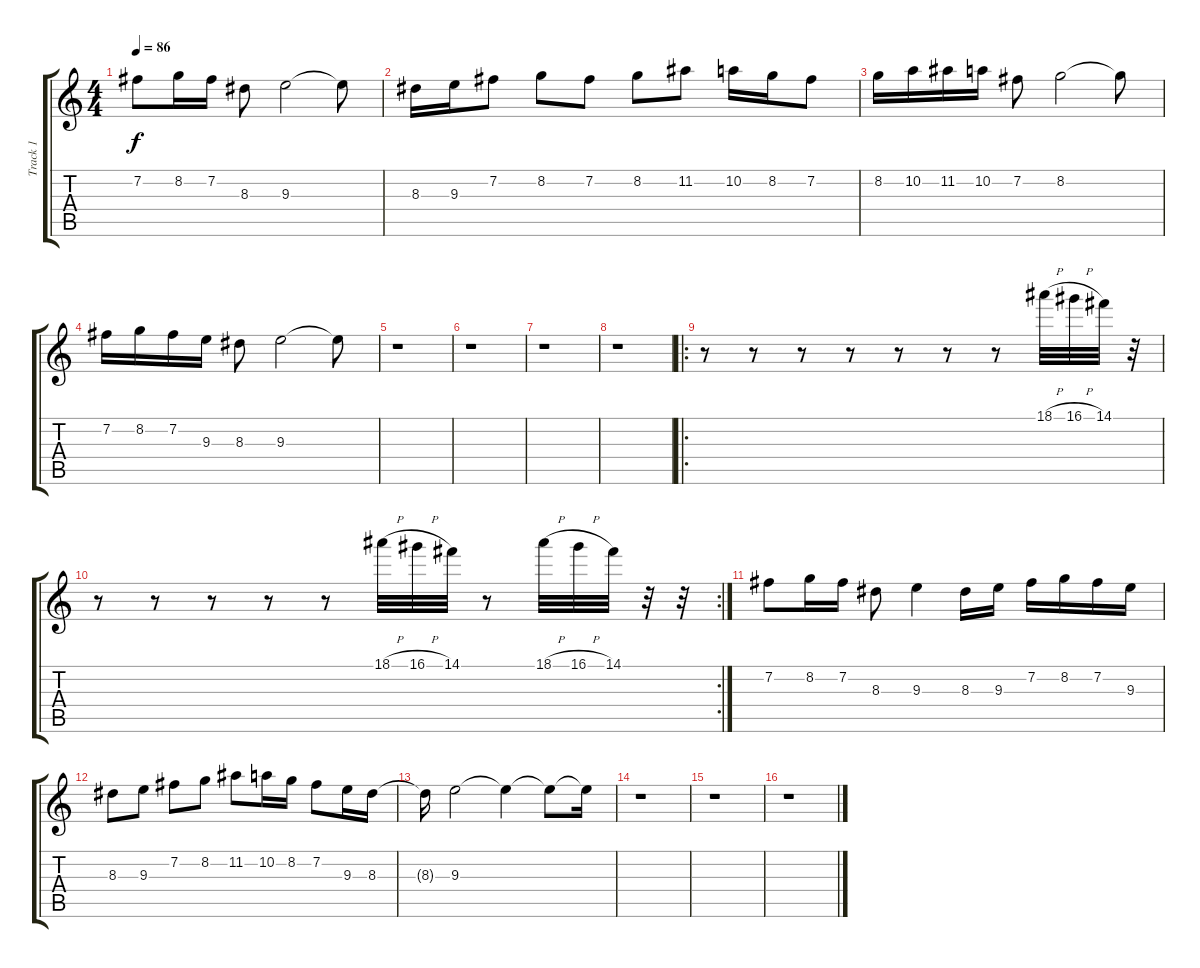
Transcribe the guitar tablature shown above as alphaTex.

\track ("Track 1" "Track 1") {instrument distortionguitar}
\staff {score tabs}
\tuning (E4 B3 G3 D3 A2 E2) {hide}
\ts (4 4)
\tempo 86
\clef g2
\ks c
7.2.8{dy f instrument distortionguitar} 8.2.16 7.2.16 8.3.8 9.3.2 9.3{t}.8 |
8.3.16 9.3.16 7.2.8 8.2.8 7.2.8 8.2.8 11.2.8 10.2.16 8.2.16 7.2.8 |
8.2.16 10.2.16 11.2.16 10.2.16 7.2.8 8.2.2 8.2{t}.8 |
7.2.16 8.2.16 7.2.16 9.3.16 8.3.8 9.3.2 9.3{t}.8 |
r.1 |
r.1 |
r.1 |
r.1 |
\ro
r.8 r.8 r.8 r.8 r.8 r.8 r.8 18.1{h}.32 16.1{h}.32 14.1.32 r.32 |
\rc 2
r.8 r.8 r.8 r.8 r.8 18.1{h}.32 16.1{h}.32 14.1.32 r.8 18.1{h}.32 16.1{h}.32 14.1.32 r.32 r.32 |
7.2.8 8.2.16 7.2.16 8.3.8 9.3.4 8.3.16 9.3.16 7.2.16 8.2.16 7.2.16 9.3.16 |
8.3.8 9.3.8 7.2.8 8.2.8 11.2.8 10.2.16 8.2.16 7.2.8 9.3.16 8.3.16 |
8.3{t}.16 9.3.2 9.3{t}.4 9.3{t}.8 9.3{t}.16 |
r.1 |
r.1 |
r.1
